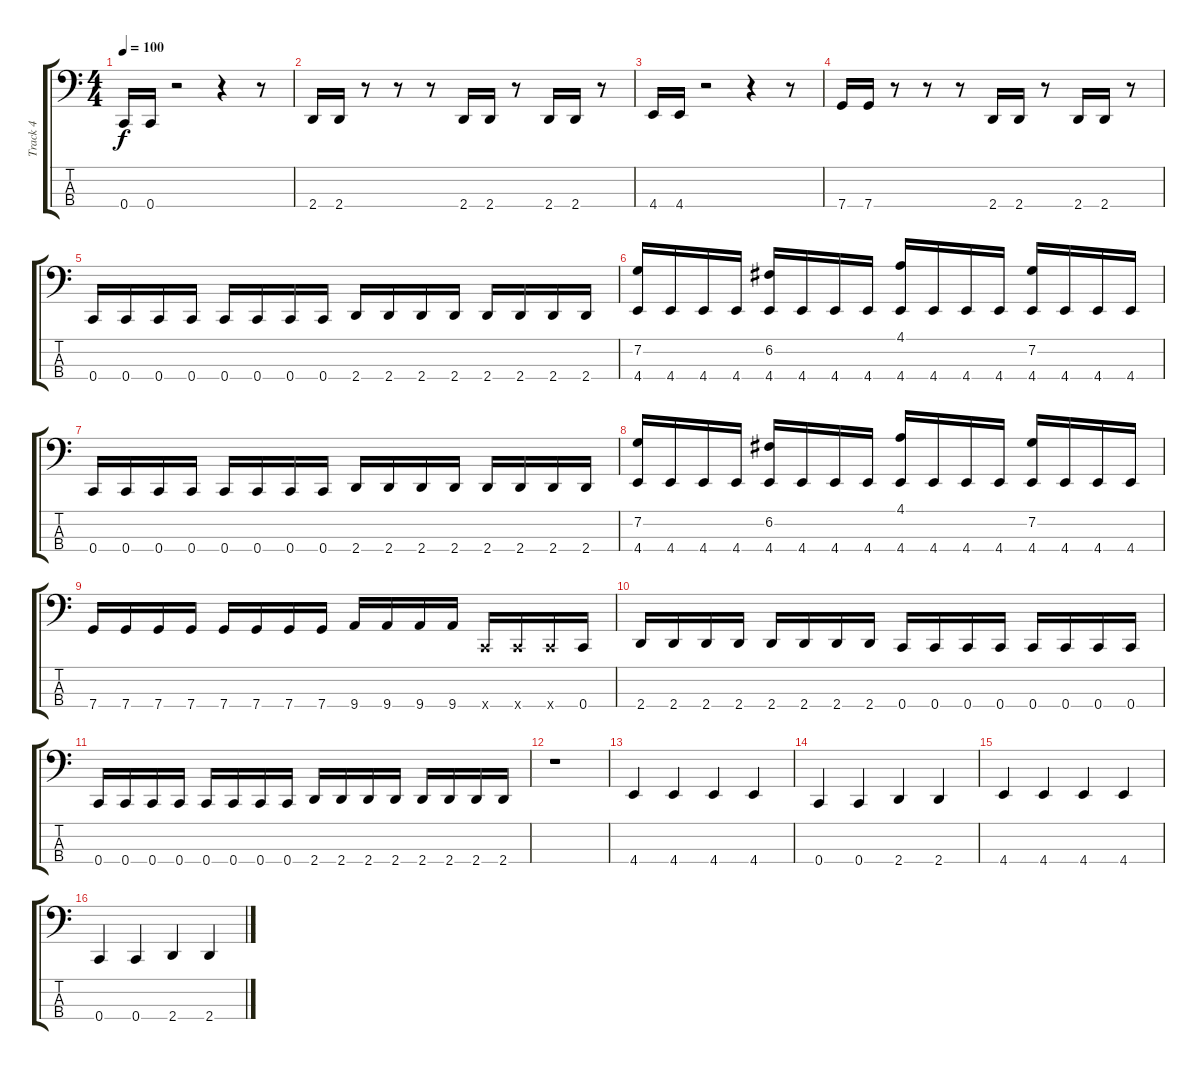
\track ("Track 4" "Track 4") {instrument electricbasspick}
\staff {score tabs}
\tuning (F2 C2 G1 C1) {hide}
\ts (4 4)
\tempo 100
\clef f4
\ks c
0.4.16{dy f} 0.4.16 r.2 r.4 r.8 |
2.4.16 2.4.16 r.8 r.8 r.8 2.4.16 2.4.16 r.8 2.4.16 2.4.16 r.8 |
4.4.16 4.4.16 r.2 r.4 r.8 |
7.4.16 7.4.16 r.8 r.8 r.8 2.4.16 2.4.16 r.8 2.4.16 2.4.16 r.8 |
0.4.16 0.4.16 0.4.16 0.4.16 0.4.16 0.4.16 0.4.16 0.4.16 2.4.16 2.4.16 2.4.16 2.4.16 2.4.16 2.4.16 2.4.16 2.4.16 |
(7.2 4.4).16 4.4.16 4.4.16 4.4.16 (6.2 4.4).16 4.4.16 4.4.16 4.4.16 (4.1 4.4).16 4.4.16 4.4.16 4.4.16 (7.2 4.4).16 4.4.16 4.4.16 4.4.16 |
0.4.16 0.4.16 0.4.16 0.4.16 0.4.16 0.4.16 0.4.16 0.4.16 2.4.16 2.4.16 2.4.16 2.4.16 2.4.16 2.4.16 2.4.16 2.4.16 |
(7.2 4.4).16 4.4.16 4.4.16 4.4.16 (6.2 4.4).16 4.4.16 4.4.16 4.4.16 (4.1 4.4).16 4.4.16 4.4.16 4.4.16 (7.2 4.4).16 4.4.16 4.4.16 4.4.16 |
7.4.16 7.4.16 7.4.16 7.4.16 7.4.16 7.4.16 7.4.16 7.4.16 9.4.16 9.4.16 9.4.16 9.4.16 0.4{x}.16 0.4{x}.16 0.4{x}.16 0.4.16 |
2.4.16 2.4.16 2.4.16 2.4.16 2.4.16 2.4.16 2.4.16 2.4.16 0.4.16 0.4.16 0.4.16 0.4.16 0.4.16 0.4.16 0.4.16 0.4.16 |
0.4.16 0.4.16 0.4.16 0.4.16 0.4.16 0.4.16 0.4.16 0.4.16 2.4.16 2.4.16 2.4.16 2.4.16 2.4.16 2.4.16 2.4.16 2.4.16 |
r.1 |
4.4.4 4.4.4 4.4.4 4.4.4 |
0.4.4 0.4.4 2.4.4 2.4.4 |
4.4.4 4.4.4 4.4.4 4.4.4 |
0.4.4 0.4.4 2.4.4 2.4.4
